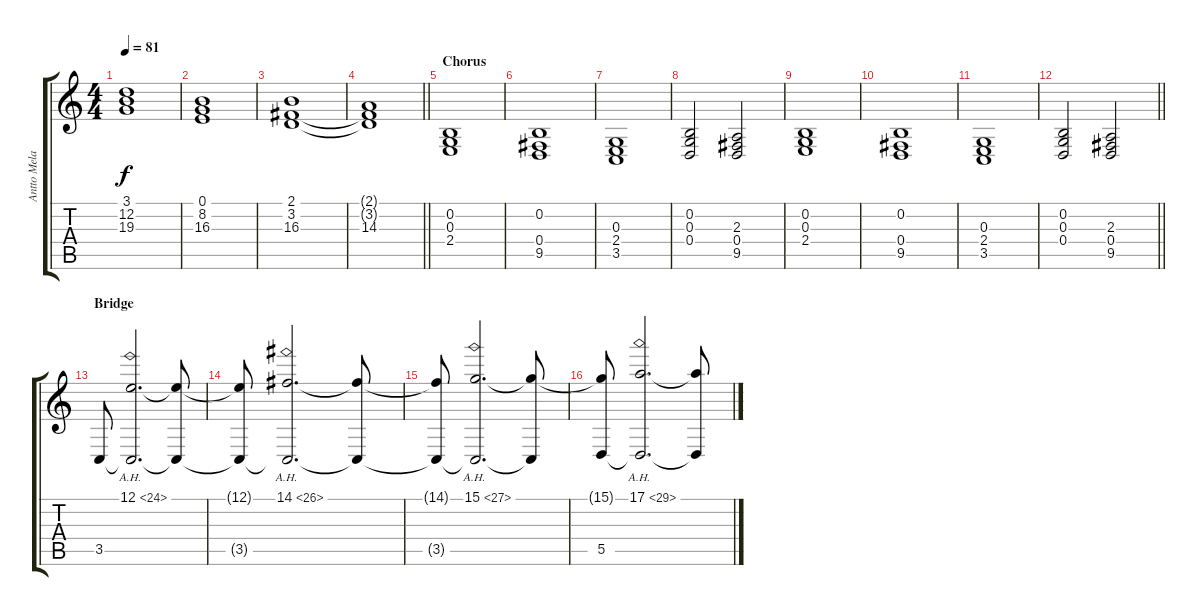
\track ("Antto Melasniemi (Keyboard)" "Antto Mela") {instrument pad2warm}
\staff {score tabs}
\tuning (E4 B3 G3 D3 A2 E2) {hide}
\ts (4 4)
\tempo 81
\clef g2
\ks c
(3.1 12.2 19.3).1{dy f} |
(0.1 8.2 16.3).1 |
(2.1 3.2 16.3).1 |
\barLineRight lightlight
(2.1{t} 3.2{t} 14.3).1 |
\section ("" "Chorus")
(0.2 0.3 2.4).1 |
(0.2 0.4 9.5).1 |
(0.3 2.4 3.5).1 |
(0.2 0.3 0.4).2 (2.3 0.4 9.5).2 |
(0.2 0.3 2.4).1 |
(0.2 0.4 9.5).1 |
(0.3 2.4 3.5).1 |
\barLineRight lightlight
(0.2 0.3 0.4).2 (2.3 0.4 9.5).2 |
\section ("" "Bridge")
3.5.8{volume 15} (12.1{ah 12} 3.5{t}).2{d} (12.1{t} 3.5{t}).8 |
(12.1{t} 3.5{t}).8 (14.1{ah 12} 3.5{t}).2{d} (14.1{t} 3.5{t}).8 |
(14.1{t} 3.5{t}).8 (15.1{ah 12} 3.5{t}).2{d} (15.1{t} 3.5{t}).8 |
(15.1{t} 5.5).8 (17.1{ah 12} 5.5{t}).2{d} (17.1{t} 5.5{t}).8
